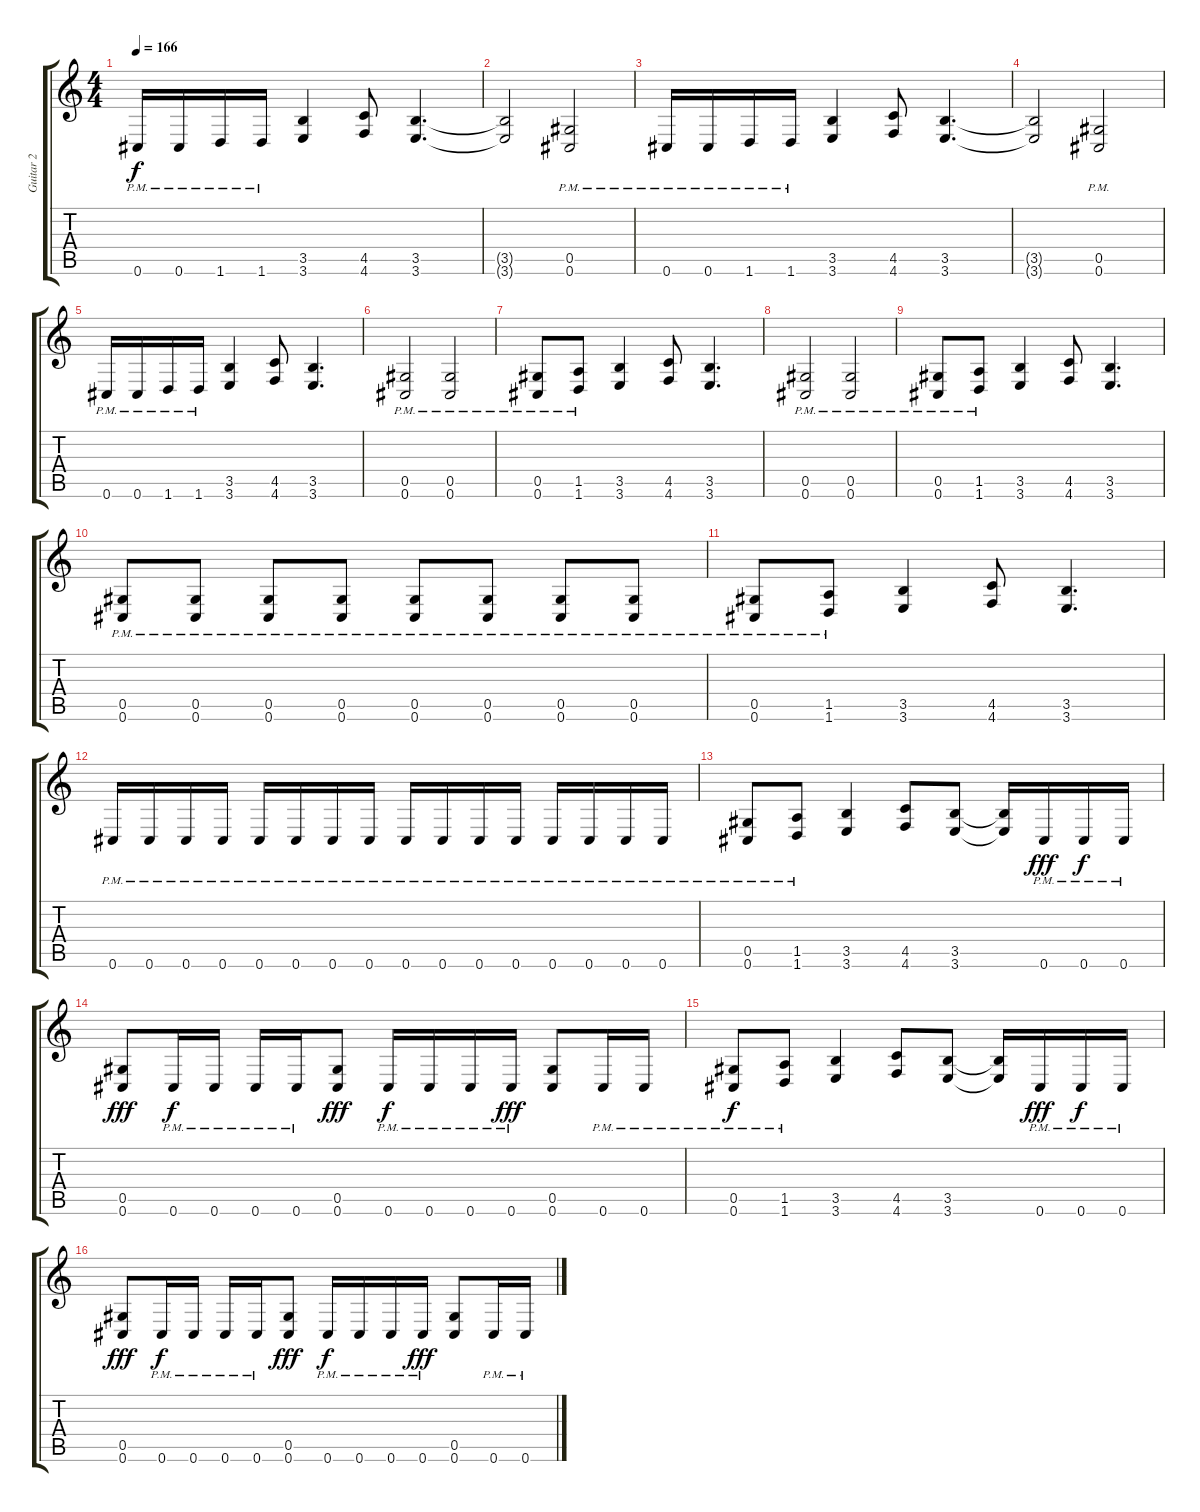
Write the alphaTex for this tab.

\track ("Guitar 2" "Guitar 2") {instrument distortionguitar}
\staff {score tabs}
\tuning (Eb4 Bb3 Gb3 Db3 Ab2 Db2) {hide}
\ts (4 4)
\tempo 166
\clef g2
\ks c
0.6{pm}.16{dy f instrument distortionguitar} 0.6{pm}.16 1.6{pm}.16 1.6{pm}.16 (3.5 3.6).4 (4.5 4.6).8 (3.5 3.6).4{d} |
(3.5{t} 3.6{t}).2 (0.5{pm} 0.6{pm}).2 |
0.6{pm}.16 0.6{pm}.16 1.6{pm}.16 1.6{pm}.16 (3.5 3.6).4 (4.5 4.6).8 (3.5 3.6).4{d} |
(3.5{t} 3.6{t}).2 (0.5{pm} 0.6{pm}).2 |
0.6{pm}.16 0.6{pm}.16 1.6{pm}.16 1.6{pm}.16 (3.5 3.6).4 (4.5 4.6).8 (3.5 3.6).4{d} |
(0.5{pm} 0.6{pm}).2 (0.5{pm} 0.6{pm}).2 |
(0.5{pm} 0.6{pm}).8 (1.5{pm} 1.6{pm}).8 (3.5 3.6).4 (4.5 4.6).8 (3.5 3.6).4{d} |
(0.5{pm} 0.6{pm}).2 (0.5{pm} 0.6{pm}).2 |
(0.5{pm} 0.6{pm}).8 (1.5{pm} 1.6{pm}).8 (3.5 3.6).4 (4.5 4.6).8 (3.5 3.6).4{d} |
(0.5{pm} 0.6{pm}).8 (0.5{pm} 0.6{pm}).8 (0.5{pm} 0.6{pm}).8 (0.5{pm} 0.6{pm}).8 (0.5{pm} 0.6{pm}).8 (0.5{pm} 0.6{pm}).8 (0.5{pm} 0.6{pm}).8 (0.5{pm} 0.6{pm}).8 |
(0.5{pm} 0.6{pm}).8 (1.5{pm} 1.6{pm}).8 (3.5 3.6).4 (4.5 4.6).8 (3.5 3.6).4{d} |
0.6{pm}.16 0.6{pm}.16 0.6{pm}.16 0.6{pm}.16 0.6{pm}.16 0.6{pm}.16 0.6{pm}.16 0.6{pm}.16 0.6{pm}.16 0.6{pm}.16 0.6{pm}.16 0.6{pm}.16 0.6{pm}.16 0.6{pm}.16 0.6{pm}.16 0.6{pm}.16 |
(0.5{pm} 0.6{pm}).8 (1.5{pm} 1.6{pm}).8 (3.5 3.6).4 (4.5 4.6).8 (3.5 3.6).8 (3.5{t} 3.6{t}).16 0.6{pm}.16{dy fff} 0.6{pm}.16{dy f} 0.6{pm}.16 |
(0.5 0.6).8{dy fff} 0.6{pm}.16{dy f} 0.6{pm}.16 0.6{pm}.16 0.6{pm}.16 (0.5 0.6).8{dy fff} 0.6{pm}.16{dy f} 0.6{pm}.16 0.6{pm}.16 0.6{pm}.16{dy fff} (0.5 0.6).8 0.6{pm}.16 0.6{pm}.16 |
(0.5{pm} 0.6{pm}).8{dy f} (1.5{pm} 1.6{pm}).8 (3.5 3.6).4 (4.5 4.6).8 (3.5 3.6).8 (3.5{t} 3.6{t}).16 0.6{pm}.16{dy fff} 0.6{pm}.16{dy f} 0.6{pm}.16 |
(0.5 0.6).8{dy fff} 0.6{pm}.16{dy f} 0.6{pm}.16 0.6{pm}.16 0.6{pm}.16 (0.5 0.6).8{dy fff} 0.6{pm}.16{dy f} 0.6{pm}.16 0.6{pm}.16 0.6{pm}.16{dy fff} (0.5 0.6).8 0.6{pm}.16 0.6{pm}.16
